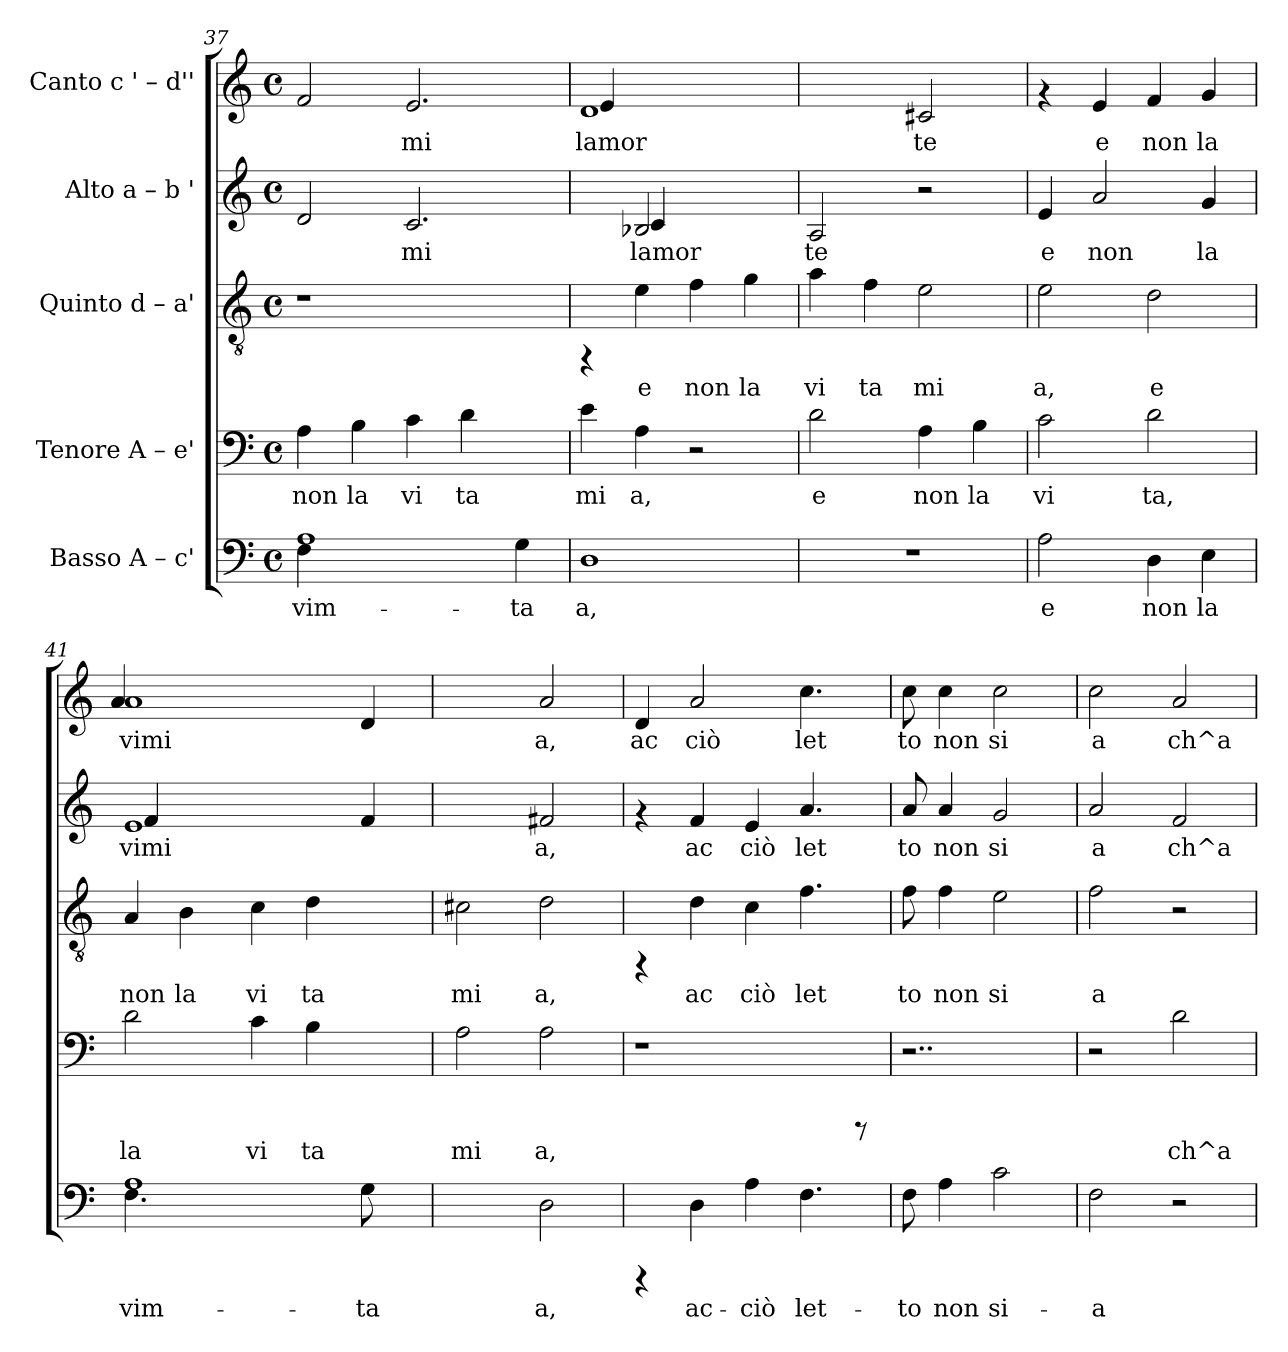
**kern	**text	**kern	**text	**kern	**text	**kern	**text	**kern	**text
*part5	*part5	*part4	*part4	*part3	*part3	*part2	*part2	*part1	*part1
*staff5	*staff5	*staff4	*staff4	*staff3	*staff3	*staff2	*staff2	*staff1	*staff1
*I"Basso  A – c'	*	*I"Tenore  A – e'	*	*I"Quinto  d – a'	*	*I"Alto  a – b '	*	*I"Canto  c ' – d''	*
!!LO:PB:g=z
*clefF4	*	*clefF4	*	*clefGv2	*	*clefG2	*	*clefG2	*
*k[]	*	*k[]	*	*k[]	*	*k[]	*	*k[]	*
*C:	*	*C:	*	*C:	*	*C:	*	*C:	*
*M4/4	*	*M4/4	*	*M4/4	*	*M4/4	*	*M4/4	*
*met(c)	*	*met(c)	*	*met(c)	*	*met(c)	*	*met(c)	*
=37	=37	=37	=37	=37	=37	=37	=37	=37	=37
*^	*	*	*	*	*	*	*	*	*
!	!	!LO:LY:b:cj	!	!LO:LY:b:rj	!	!	!	!	!	!
1A	4F\	vim-	4A\	non	1r	.	2d/	.	2f/	.
!	!	!	!	!LO:LY:b:rj	!	!	!	!	!	!
.	1ryy	.	4B\	la	.	.	.	.	.	.
!	!	!	!	!LO:LY:b:rj	!	!	!	!LO:LY:b:cj	!	!LO:LY:b:rj
.	.	.	4c\	vi	.	.	2.c/	mi	2.e/	mi
!	!	!	!	!LO:LY:b:rj	!	!	!	!	!	!
.	.	.	4d\	ta	.	.	.	.	.	.
!	!	!LO:LY:b:cj	!	!	!	!	!	!	!	!
4G\	.	-ta	4ryy	.	4ryy	.	.	.	.	.
*v	*v	*	*	*	*	*	*	*	*	*
=38	=38	=38	=38	=38	=38	=38	=38	=38	=38
!	!LO:LY:b:cj	!	!LO:LY:b:rj	!	!	!	!	!	!LO:LY:b:rj
*	*	*	*	*	*	*^	*	*^	*
1D	a,	4e\	mi	4rFF	.	4ryy	4ryy	.	1d	4e/	lamor
!	!	!	!LO:LY:b:rj	!	!LO:LY:b:rj	!	!	!LO:LY:b:cj	!	!	!
.	.	4A\	a,	4e\	e	2B-X/	4c/	lamor	.	2.ryy	.
!	!	!	!	!	!LO:LY:b:rj	!	!	!	!	!	!
.	.	2r	.	4f\	non	.	4ryy	.	.	.	.
!	!	!	!	!	!LO:LY:b:rj	!	!	!	!	!	!
.	.	.	.	4g\	la	4ryy	4ryy	.	.	.	.
*	*	*	*	*	*	*	*	*	*v	*v	*
=39	=39	=39	=39	=39	=39	=39	=39	=39	=39	=39
!	!	!	!LO:LY:b:rj	!	!LO:LY:b:rj	!	!	!LO:LY:b:cj	!	!
*	*	*	*	*	*	*v	*v	*	*	*
1r	.	2d\	e	4a\	vi	2A/	te	2ryy	.
!	!	!	!	!	!LO:LY:b:rj	!	!	!	!
.	.	.	.	4f\	ta	.	.	.	.
!	!	!	!LO:LY:b:rj	!	!LO:LY:b:rj	!	!	!	!LO:LY:b:rj
.	.	4A\	non	2e\	mi	2r	.	2c#X/	te
!	!	!	!LO:LY:b:rj	!	!	!	!	!	!
.	.	4B\	la	.	.	.	.	.	.
=40	=40	=40	=40	=40	=40	=40	=40	=40	=40
!	!LO:LY:b:cj	!	!LO:LY:b:rj	!	!LO:LY:b:rj	!	!LO:LY:b:cj	!	!
2A\	e	2c\	vi	2e\	a,	4e/	e	4rf	.
!	!	!	!	!	!	!	!LO:LY:b:cj	!	!LO:LY:b:rj
.	.	.	.	.	.	2a/	non	4e/	e
!	!LO:LY:b:cj	!	!LO:LY:b:rj	!	!LO:LY:b:rj	!	!	!	!LO:LY:b:rj
4D\	non	2d\	ta,	2d\	e	.	.	4f/	non
!	!LO:LY:b:cj	!	!	!	!	!	!LO:LY:b:cj	!	!LO:LY:b:rj
4E\	la	.	.	.	.	4g/	la	4g/	la
=41	=41	=41	=41	=41	=41	=41	=41	=41	=41
*^	*	*	*	*	*	*	*	*	*
!	!	!LO:LY:b:cj	!	!LO:LY:b:rj	!	!LO:LY:b:rj	!	!LO:LY:b:cj	!	!LO:LY:b:rj
*	*	*	*	*	*	*	*^	*	*^	*
1A	4.F\	vim-	2d\	la	4A/	non	1e	4f/	vimi	1a	4a/	vimi
!	!	!	!	!	!	!LO:LY:b:rj	!	!	!	!	!	!
.	.	.	.	.	4B\	la	.	1ryy	.	.	1ryy	.
.	8ryy	.	.	.	.	.	.	.	.	.	.	.
!	!	!	!	!LO:LY:b:rj	!	!LO:LY:b:rj	!	!	!	!	!	!
.	2.ryy	.	4c\	vi	4c\	vi	.	.	.	.	.	.
!	!	!	!	!LO:LY:b:rj	!	!LO:LY:b:rj	!	!	!	!	!	!
.	.	.	4B\	ta	4d\	ta	.	.	.	.	.	.
!	!	!LO:LY:b:cj	!	!	!	!	!	!	!LO:LY:b:cj	!	!	!LO:LY:b:rj
8G\	.	-ta	4ryy	.	4ryy	.	4f/	.	.	4d/	.	.
8ryy	.	.	.	.	.	.	.	.	.	.	.	.
*	*	*	*	*	*	*	*v	*v	*	*	*	*
*v	*v	*	*	*	*	*	*	*	*v	*v	*
=42	=42	=42	=42	=42	=42	=42	=42	=42	=42
!	!	!	!LO:LY:b:rj	!	!LO:LY:b:rj	!	!	!	!
2ryy	.	2A\	mi	2c#X\	mi	2ryy	.	2ryy	.
!	!LO:LY:b:cj	!	!LO:LY:b:rj	!	!LO:LY:b:rj	!	!LO:LY:b:cj	!	!LO:LY:b:rj
2D\	a,	2A\	a,	2d\	a,	2f#X/	a,	2a/	a,
=43	=43	=43	=43	=43	=43	=43	=43	=43	=43
!	!	!	!	!	!	!	!	!	!LO:LY:b:rj
4rCCC	.	1r	.	4rFF	.	4rf	.	4d/	ac
!	!LO:LY:b:cj	!	!	!	!LO:LY:b:rj	!	!LO:LY:b:cj	!	!LO:LY:b:rj
4D\	ac-	.	.	4d\	ac	4f/	ac	2a/	ciò
!	!LO:LY:b:cj	!	!	!	!LO:LY:b:rj	!	!LO:LY:b:cj	!	!
4A\	-ciò	.	.	4c\	ciò	4e/	ciò	.	.
!	!LO:LY:b:cj	!	!	!	!LO:LY:b:rj	!	!LO:LY:b:cj	!	!LO:LY:b:rj
4.F\	let-	.	.	4.f\	let	4.a/	let	4.cc\	let
.	.	8rCCC	.	.	.	.	.	.	.
=44	=44	=44	=44	=44	=44	=44	=44	=44	=44
!	!LO:LY:b:cj	!	!	!	!LO:LY:b:rj	!	!LO:LY:b:cj	!	!LO:LY:b:rj
8F\	-to	2..r	.	8f\	to	8a/	to	8cc\	to
!	!LO:LY:b:cj	!	!	!	!LO:LY:b:rj	!	!LO:LY:b:cj	!	!LO:LY:b:rj
4A\	non	.	.	4f\	non	4a/	non	4cc\	non
!	!LO:LY:b:cj	!	!	!	!LO:LY:b:rj	!	!LO:LY:b:cj	!	!LO:LY:b:rj
2c\	si-	.	.	2e\	si	2g/	si	2cc\	si
!!LO:LB:g=z
=45	=45	=45	=45	=45	=45	=45	=45	=45	=45
!	!LO:LY:b:cj	!	!	!	!LO:LY:b:rj	!	!LO:LY:b:cj	!	!LO:LY:b:rj
2F\	-a	2r	.	2f\	a	2a/	a	2cc\	a
!	!	!	!LO:LY:b:rj	!	!	!	!LO:LY:b:cj	!	!LO:LY:b:rj
2r	.	2d\	ch^a	2r	.	2f/	ch^a	2a/	ch^a
=	=	=	=	=	=	=	=	=	=
*-	*-	*-	*-	*-	*-	*-	*-	*-	*-
